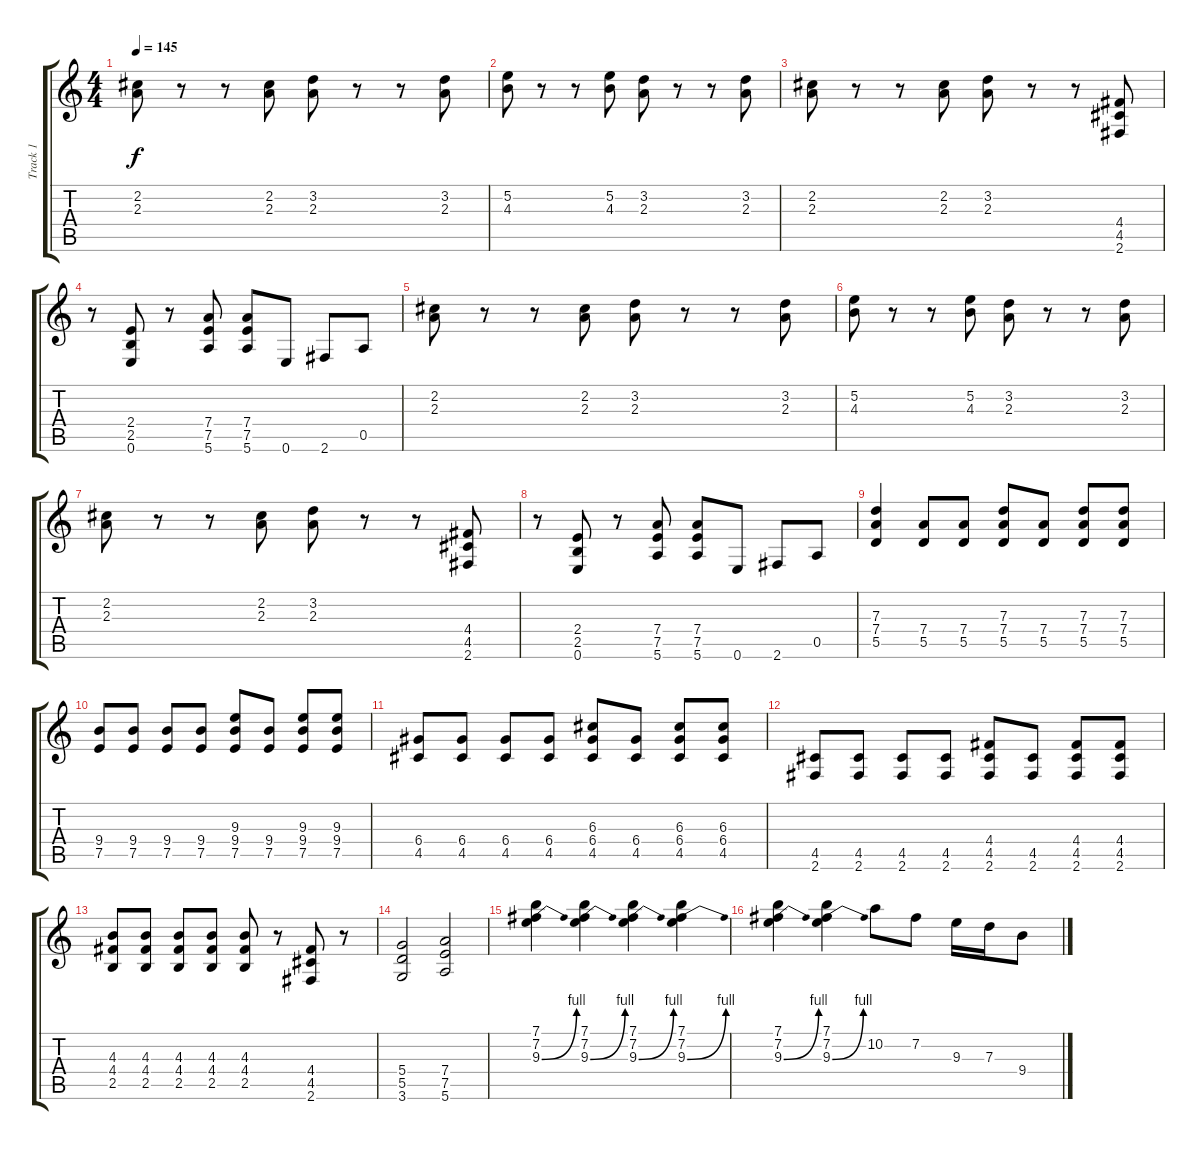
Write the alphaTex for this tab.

\track ("Track 1" "Track 1") {instrument distortionguitar}
\staff {score tabs}
\tuning (E4 B3 G3 D3 A2 E2) {hide}
\ts (4 4)
\tempo 145
\clef g2
\ks c
(2.2 2.3).8{dy f} r.8 r.8 (2.2 2.3).8 (3.2 2.3).8 r.8 r.8 (3.2 2.3).8 |
(5.2 4.3).8 r.8 r.8 (5.2 4.3).8 (3.2 2.3).8 r.8 r.8 (3.2 2.3).8 |
(2.2 2.3).8 r.8 r.8 (2.2 2.3).8 (3.2 2.3).8 r.8 r.8 (4.4 4.5 2.6).8 |
r.8 (2.4 2.5 0.6).8 r.8 (7.4 7.5 5.6).8 (7.4 7.5 5.6).8 0.6.8 2.6.8 0.5.8 |
(2.2 2.3).8 r.8 r.8 (2.2 2.3).8 (3.2 2.3).8 r.8 r.8 (3.2 2.3).8 |
(5.2 4.3).8 r.8 r.8 (5.2 4.3).8 (3.2 2.3).8 r.8 r.8 (3.2 2.3).8 |
(2.2 2.3).8 r.8 r.8 (2.2 2.3).8 (3.2 2.3).8 r.8 r.8 (4.4 4.5 2.6).8 |
r.8 (2.4 2.5 0.6).8 r.8 (7.4 7.5 5.6).8 (7.4 7.5 5.6).8 0.6.8 2.6.8 0.5.8 |
(7.3 7.4 5.5).4 (7.4 5.5).8 (7.4 5.5).8 (7.3 7.4 5.5).8 (7.4 5.5).8 (7.3 7.4 5.5).8 (7.3 7.4 5.5).8 |
(9.4 7.5).8 (9.4 7.5).8 (9.4 7.5).8 (9.4 7.5).8 (9.3 9.4 7.5).8 (9.4 7.5).8 (9.3 9.4 7.5).8 (9.3 9.4 7.5).8 |
(6.4 4.5).8 (6.4 4.5).8 (6.4 4.5).8 (6.4 4.5).8 (6.3 6.4 4.5).8 (6.4 4.5).8 (6.3 6.4 4.5).8 (6.3 6.4 4.5).8 |
(4.5 2.6).8 (4.5 2.6).8 (4.5 2.6).8 (4.5 2.6).8 (4.4 4.5 2.6).8 (4.5 2.6).8 (4.4 4.5 2.6).8 (4.4 4.5 2.6).8 |
(4.3 4.4 2.5).8 (4.3 4.4 2.5).8 (4.3 4.4 2.5).8 (4.3 4.4 2.5).8 (4.3 4.4 2.5).8 r.8 (4.4 4.5 2.6).8 r.8 |
(5.4 5.5 3.6).2 (7.4 7.5 5.6).2 |
(7.1 7.2 9.3{be (bend 0 0 60 4)}).4 (7.1 7.2 9.3{be (bend 0 0 60 4)}).4 (7.1 7.2 9.3{be (bend 0 0 60 4)}).4 (7.1 7.2 9.3{be (bend 0 0 60 4)}).4 |
(7.1 7.2 9.3{be (bend 0 0 60 4)}).4 (7.1 7.2 9.3{be (bend 0 0 60 4)}).4 10.2.8 7.2.8 9.3.16 7.3.16 9.4.8
